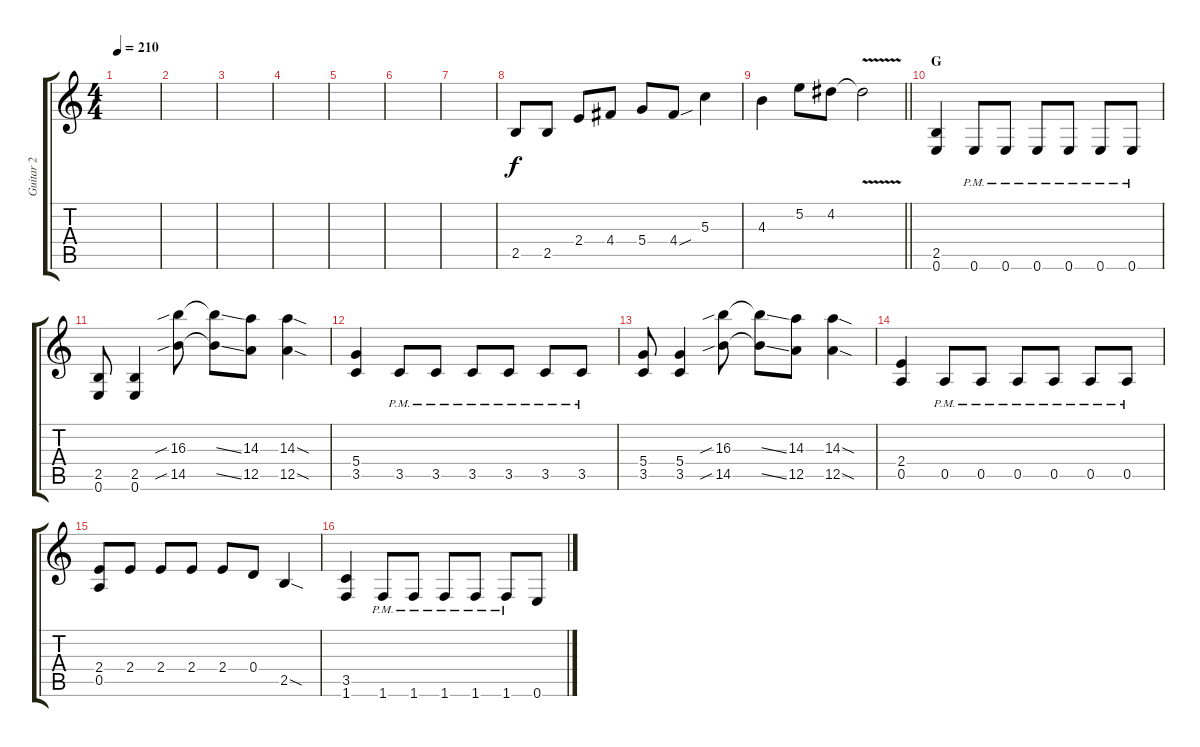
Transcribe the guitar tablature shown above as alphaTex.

\track ("Guitar 2" "Guitar 2") {instrument distortionguitar}
\staff {score tabs}
\tuning (E4 B3 G3 D3 A2 E2) {hide}
\ts (4 4)
\tempo 210
\clef g2
\ks c
|
|
|
|
|
|
|
2.5.8 2.5.8 2.4.8 4.4.8 5.4.8 4.4{sou}.8 5.3.4 |
\barLineRight lightlight
4.3.4 5.2.8 4.2.8 4.2{v t}.2 |
\section ("" "G")
(2.5 0.6).4 0.6{pm}.8 0.6{pm}.8 0.6{pm}.8 0.6{pm}.8 0.6{pm}.8 0.6{pm}.8 |
(2.5 0.6).8 (2.5 0.6).4 (16.3{sib} 14.5{sib}).8 (16.3{ss t} 14.5{ss t}).8 (14.3 12.5).8 (14.3{sod} 12.5{sod}).4 |
(5.4 3.5).4 3.5{pm}.8 3.5{pm}.8 3.5{pm}.8 3.5{pm}.8 3.5{pm}.8 3.5{pm}.8 |
(5.4 3.5).8 (5.4 3.5).4 (16.3{sib} 14.5{sib}).8 (16.3{ss t} 14.5{ss t}).8 (14.3 12.5).8 (14.3{sod} 12.5{sod}).4 |
(2.4 0.5).4 0.5{pm}.8 0.5{pm}.8 0.5{pm}.8 0.5{pm}.8 0.5{pm}.8 0.5{pm}.8 |
(2.4 0.5).8 2.4.8 2.4.8 2.4.8 2.4.8 0.4.8 2.5{sod}.4 |
(3.5 1.6).4 1.6{pm}.8 1.6{pm}.8 1.6{pm}.8 1.6{pm}.8 1.6{pm}.8 0.6.8
